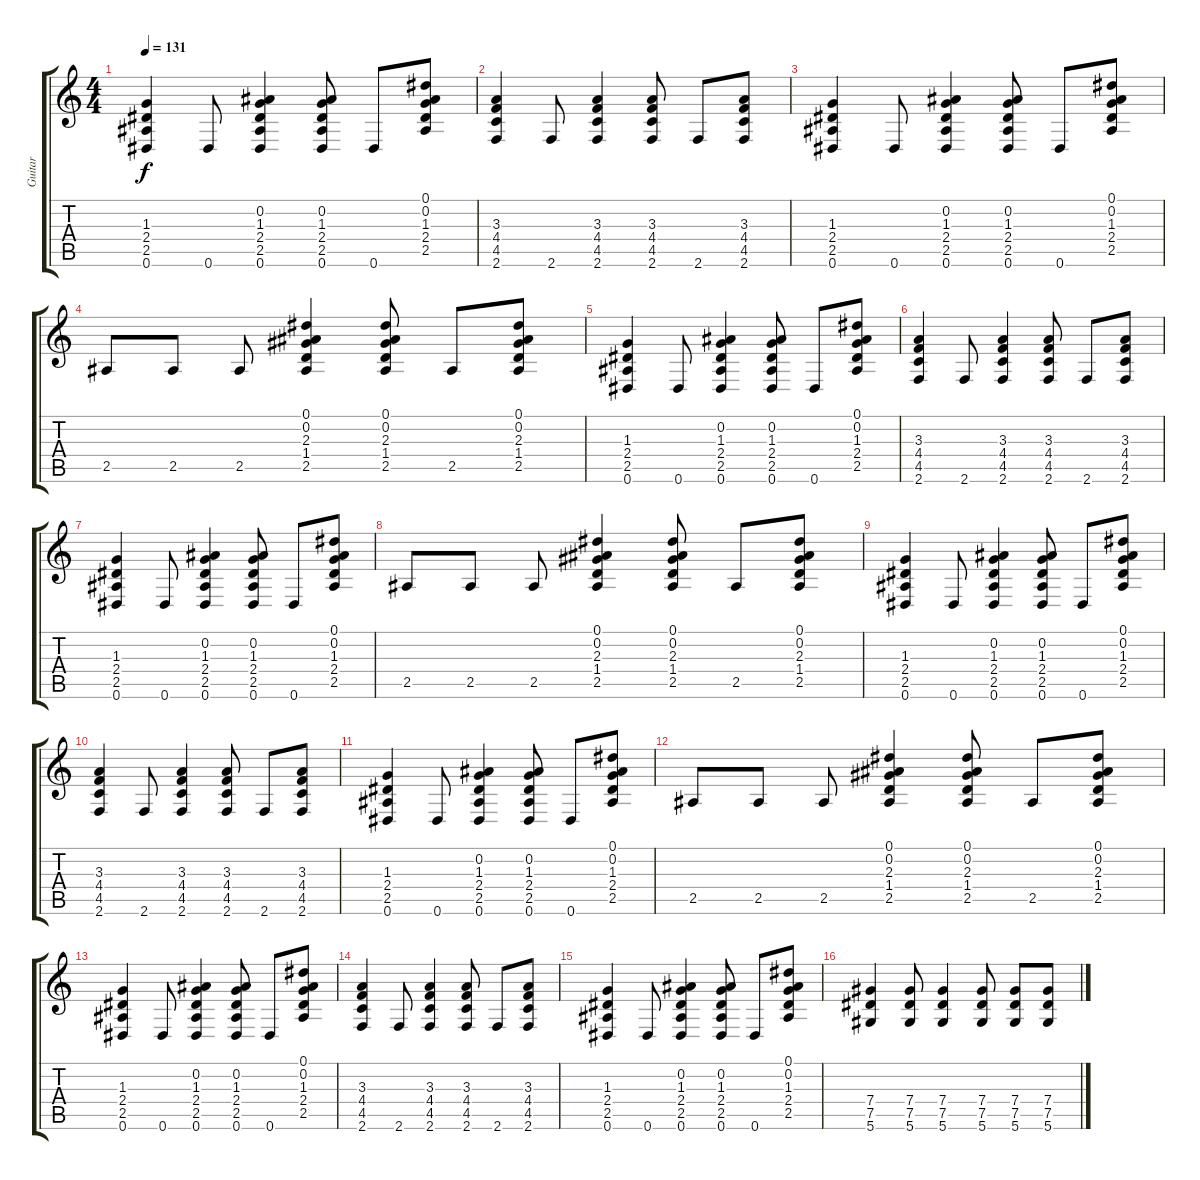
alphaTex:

\track ("Guitar" "Guitar") {instrument overdrivenguitar}
\staff {score tabs}
\tuning (Eb4 Bb3 Gb3 Db3 Ab2 Eb2) {hide}
\ts (4 4)
\tempo 131
\clef g2
\ks c
(1.3 2.4 2.5 0.6).4{dy f} 0.6.8 (0.2 1.3 2.4 2.5 0.6).4 (0.2 1.3 2.4 2.5 0.6).8 0.6.8 (0.1 0.2 1.3 2.4 2.5).8 |
(3.3 4.4 4.5 2.6).4 2.6.8 (3.3 4.4 4.5 2.6).4 (3.3 4.4 4.5 2.6).8 2.6.8 (3.3 4.4 4.5 2.6).8 |
(1.3 2.4 2.5 0.6).4 0.6.8 (0.2 1.3 2.4 2.5 0.6).4 (0.2 1.3 2.4 2.5 0.6).8 0.6.8 (0.1 0.2 1.3 2.4 2.5).8 |
2.5.8 2.5.8 2.5.8 (0.1 0.2 2.3 1.4 2.5).4 (0.1 0.2 2.3 1.4 2.5).8 2.5.8 (0.1 0.2 2.3 1.4 2.5).8 |
(1.3 2.4 2.5 0.6).4 0.6.8 (0.2 1.3 2.4 2.5 0.6).4 (0.2 1.3 2.4 2.5 0.6).8 0.6.8 (0.1 0.2 1.3 2.4 2.5).8 |
(3.3 4.4 4.5 2.6).4 2.6.8 (3.3 4.4 4.5 2.6).4 (3.3 4.4 4.5 2.6).8 2.6.8 (3.3 4.4 4.5 2.6).8 |
(1.3 2.4 2.5 0.6).4 0.6.8 (0.2 1.3 2.4 2.5 0.6).4 (0.2 1.3 2.4 2.5 0.6).8 0.6.8 (0.1 0.2 1.3 2.4 2.5).8 |
2.5.8 2.5.8 2.5.8 (0.1 0.2 2.3 1.4 2.5).4 (0.1 0.2 2.3 1.4 2.5).8 2.5.8 (0.1 0.2 2.3 1.4 2.5).8 |
(1.3 2.4 2.5 0.6).4 0.6.8 (0.2 1.3 2.4 2.5 0.6).4 (0.2 1.3 2.4 2.5 0.6).8 0.6.8 (0.1 0.2 1.3 2.4 2.5).8 |
(3.3 4.4 4.5 2.6).4 2.6.8 (3.3 4.4 4.5 2.6).4 (3.3 4.4 4.5 2.6).8 2.6.8 (3.3 4.4 4.5 2.6).8 |
(1.3 2.4 2.5 0.6).4 0.6.8 (0.2 1.3 2.4 2.5 0.6).4 (0.2 1.3 2.4 2.5 0.6).8 0.6.8 (0.1 0.2 1.3 2.4 2.5).8 |
2.5.8 2.5.8 2.5.8 (0.1 0.2 2.3 1.4 2.5).4 (0.1 0.2 2.3 1.4 2.5).8 2.5.8 (0.1 0.2 2.3 1.4 2.5).8 |
(1.3 2.4 2.5 0.6).4 0.6.8 (0.2 1.3 2.4 2.5 0.6).4 (0.2 1.3 2.4 2.5 0.6).8 0.6.8 (0.1 0.2 1.3 2.4 2.5).8 |
(3.3 4.4 4.5 2.6).4 2.6.8 (3.3 4.4 4.5 2.6).4 (3.3 4.4 4.5 2.6).8 2.6.8 (3.3 4.4 4.5 2.6).8 |
(1.3 2.4 2.5 0.6).4 0.6.8 (0.2 1.3 2.4 2.5 0.6).4 (0.2 1.3 2.4 2.5 0.6).8 0.6.8 (0.1 0.2 1.3 2.4 2.5).8 |
(7.4 7.5 5.6).4 (7.4 7.5 5.6).8 (7.4 7.5 5.6).4 (7.4 7.5 5.6).8 (7.4 7.5 5.6).8 (7.4 7.5 5.6).8
